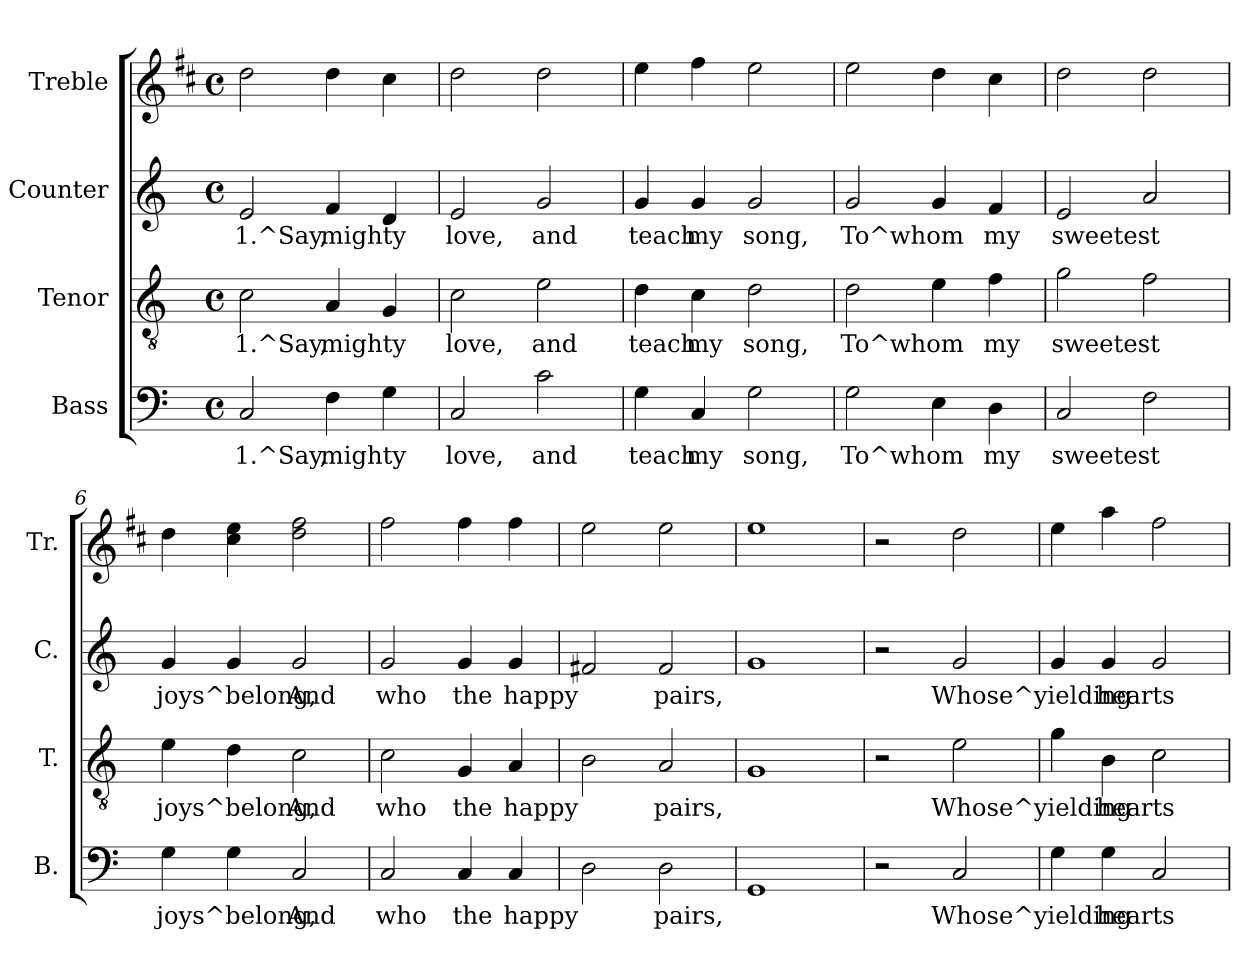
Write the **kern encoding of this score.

**kern	**text	**kern	**text	**kern	**text	**kern
*part4	*part4	*part3	*part3	*part2	*part2	*part1
*staff4	*staff4	*staff3	*staff3	*staff2	*staff2	*staff1
*I"Bass	*	*I"Tenor	*	*I"Counter	*	*I"Treble
*I'B.	*	*I'T.	*	*I'C.	*	*I'Tr.
!!LO:PB:g=z
*stria5	*	*stria5	*	*stria5	*	*stria5
*clefF4	*	*clefGv2	*	*clefG2	*	*clefG2
*	*	*	*	*	*	*ITrd1c2
*k[]	*	*k[]	*	*k[]	*	*k[]
*C:	*	*C:	*	*C:	*	*C:
*M4/4	*	*M4/4	*	*M4/4	*	*M4/4
*met(c)	*	*met(c)	*	*met(c)	*	*met(c)
=1	=1	=1	=1	=1	=1	=1
!	!LO:LY:a:rj	!	!LO:LY:a:rj	!	!LO:LY:b:rj	!
2C/	1.^Say,	2c\	1.^Say,	2e/	1.^Say,	2cc\
!	!LO:LY:a:rj	!	!LO:LY:a:rj	!	!LO:LY:b:rj	!
4F\	mighty	4A/	mighty	4f/	mighty	4cc\
!	!LO:LY:a:rj	!	!LO:LY:a:rj	!	!LO:LY:b:rj	!
4G\	.	4G/	.	4d/	.	4b\
=2	=2	=2	=2	=2	=2	=2
!	!LO:LY:a:rj	!	!LO:LY:a:rj	!	!LO:LY:b:rj	!
2C/	love,	2c\	love,	2e/	love,	2cc\
!	!LO:LY:a:rj	!	!LO:LY:a:rj	!	!LO:LY:b:rj	!
2c\	and	2e\	and	2g/	and	2cc\
=3	=3	=3	=3	=3	=3	=3
!	!LO:LY:a:rj	!	!LO:LY:a:rj	!	!LO:LY:b:rj	!
4G\	teach	4d\	teach	4g/	teach	4dd\
!	!LO:LY:a:rj	!	!LO:LY:a:rj	!	!LO:LY:b:rj	!
4C/	my	4c\	my	4g/	my	4ee\
!	!LO:LY:a:rj	!	!LO:LY:a:rj	!	!LO:LY:b:rj	!
2G\	song,	2d\	song,	2g/	song,	2dd\
=4	=4	=4	=4	=4	=4	=4
!	!LO:LY:a:rj	!	!LO:LY:a:rj	!	!LO:LY:b:rj	!
2G\	To^whom	2d\	To^whom	2g/	To^whom	2dd\
!	!LO:LY:a:rj	!	!LO:LY:a:rj	!	!LO:LY:b:rj	!
4E\	.	4e\	.	4g/	.	4cc\
!	!LO:LY:a:rj	!	!LO:LY:a:rj	!	!LO:LY:b:rj	!
4D\	my	4f\	my	4f/	my	4b\
=5	=5	=5	=5	=5	=5	=5
!	!LO:LY:a:rj	!	!LO:LY:a:rj	!	!LO:LY:b:rj	!
2C/	sweetest	2g\	sweetest	2e/	sweetest	2cc>\
!	!LO:LY:a:rj	!	!LO:LY:a:rj	!	!LO:LY:b:rj	!
2F\	.	2f\	.	2a/	.	2cc\
=6	=6	=6	=6	=6	=6	=6
!	!LO:LY:a:rj	!	!LO:LY:a:rj	!	!LO:LY:b:rj	!
4G\	joys^belong,	4e\	joys^belong,	4g/	joys^belong,	4cc\
!	!LO:LY:a:rj	!	!LO:LY:a:rj	!	!LO:LY:b:rj	!
4G\	.	4d\	.	4g/	.	4dd\ 4b\
!	!LO:LY:a:rj	!	!LO:LY:a:rj	!	!LO:LY:b:rj	!
2C/	And	2c\	And	2g/	And	2ee\ 2cc\
=7	=7	=7	=7	=7	=7	=7
!	!LO:LY:a:rj	!	!LO:LY:a:rj	!	!LO:LY:b:rj	!
2C/	who	2c\	who	2g/	who	2ee\
!	!LO:LY:a:rj	!	!LO:LY:a:rj	!	!LO:LY:b:rj	!
4C/	the	4G/	the	4g/	the	4ee\
!	!LO:LY:a:rj	!	!LO:LY:a:rj	!	!LO:LY:b:rj	!
4C/	happy	4A/	happy	4g/	happy	4ee\
=8	=8	=8	=8	=8	=8	=8
!	!LO:LY:a:rj	!	!LO:LY:a:rj	!	!LO:LY:b:rj	!
2D\	.	2B\	.	2f#X/	.	2dd\
!	!LO:LY:a:rj	!	!LO:LY:a:rj	!	!LO:LY:b:rj	!
2D\	pairs,	2A/	pairs,	2f#/	pairs,	2dd\
=9	=9	=9	=9	=9	=9	=9
!	!LO:LY:a:rj	!	!LO:LY:a:rj	!	!LO:LY:b:rj	!
1GG	.	1G	.	1g	.	1dd
=10	=10	=10	=10	=10	=10	=10
2r	.	2r	.	2r	.	2r
!	!LO:LY:a:rj	!	!LO:LY:a:rj	!	!LO:LY:b:rj	!
2C/	Whose^yielding	2e\	Whose^yielding	2g/	Whose^yielding	2cc\
=11	=11	=11	=11	=11	=11	=11
!	!LO:LY:a:rj	!	!LO:LY:a:rj	!	!LO:LY:b:rj	!
4G\	.	4g\	.	4g/	.	4dd\
!	!LO:LY:a:rj	!	!LO:LY:a:rj	!	!LO:LY:b:rj	!
4G\	hearts	4B\	hearts	4g/	hearts	4gg\
!	!LO:LY:a:rj	!	!LO:LY:a:rj	!	!LO:LY:b:rj	!
2C/	.	2c\	.	2g/	.	2ee\
=	=	=	=	=	=	=
*-	*-	*-	*-	*-	*-	*-
